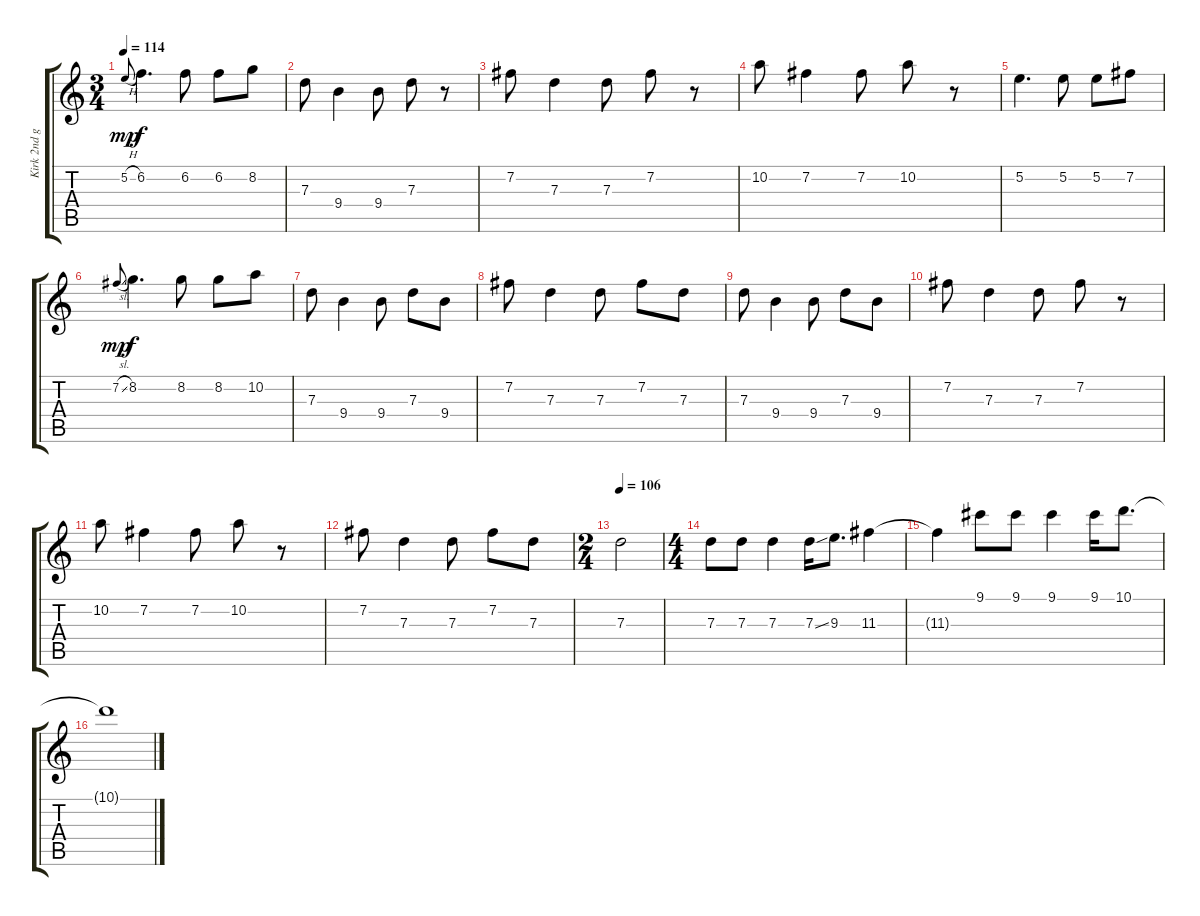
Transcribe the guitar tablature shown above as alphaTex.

\track ("Kirk 2nd guitar" "Kirk 2nd g") {instrument distortionguitar}
\staff {score tabs}
\tuning (E4 B3 G3 D3 A2 E2) {hide}
\ts (3 4)
\tempo 114
\clef g2
\ks c
5.2{h}.8{gr onbeat dy mp} 6.2.4{d dy f} 6.2.8 6.2.8 8.2.8 |
7.3.8 9.4.4 9.4.8 7.3.8 r.8 |
7.2.8 7.3.4 7.3.8 7.2.8 r.8 |
10.2.8 7.2.4 7.2.8 10.2.8 r.8 |
5.2.4{d} 5.2.8 5.2.8 7.2.8 |
7.2{sl}.8{gr onbeat dy mp} 8.2.4{d dy f} 8.2.8 8.2.8 10.2.8 |
7.3.8 9.4.4 9.4.8 7.3.8 9.4.8 |
7.2.8 7.3.4 7.3.8 7.2.8 7.3.8 |
7.3.8 9.4.4 9.4.8 7.3.8 9.4.8 |
7.2.8 7.3.4 7.3.8 7.2.8 r.8 |
10.2.8 7.2.4 7.2.8 10.2.8 r.8 |
7.2.8 7.3.4 7.3.8 7.2.8 7.3.8 |
\ts (2 4)
\tempo 106
7.3.2 |
\ts (4 4)
7.3.8 7.3.8 7.3.4 7.3{ss}.16 9.3.8{d} 11.3.4 |
11.3{t}.4 9.1.8 9.1.8 9.1.4 9.1.16 10.1.8{d} |
10.1{t}.1
